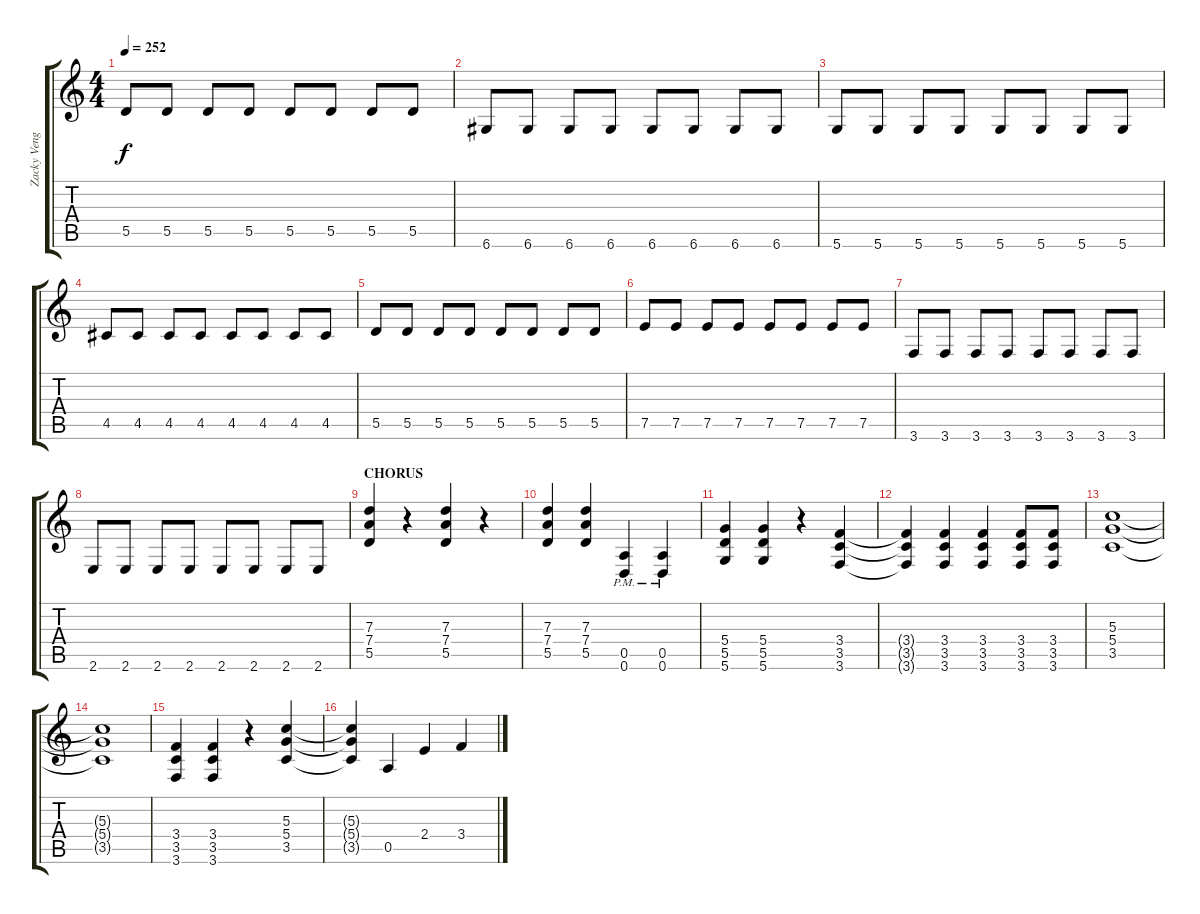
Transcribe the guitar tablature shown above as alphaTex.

\track ("Zacky Vengeance" "Zacky Veng") {instrument distortionguitar}
\staff {score tabs}
\tuning (E4 B3 G3 D3 A2 D2) {hide}
\ts (4 4)
\tempo 252
\clef g2
\ks c
5.5.8{dy f} 5.5.8 5.5.8 5.5.8 5.5.8 5.5.8 5.5.8 5.5.8 |
6.6.8 6.6.8 6.6.8 6.6.8 6.6.8 6.6.8 6.6.8 6.6.8 |
5.6.8 5.6.8 5.6.8 5.6.8 5.6.8 5.6.8 5.6.8 5.6.8 |
4.5.8 4.5.8 4.5.8 4.5.8 4.5.8 4.5.8 4.5.8 4.5.8 |
5.5.8 5.5.8 5.5.8 5.5.8 5.5.8 5.5.8 5.5.8 5.5.8 |
7.5.8 7.5.8 7.5.8 7.5.8 7.5.8 7.5.8 7.5.8 7.5.8 |
3.6.8 3.6.8 3.6.8 3.6.8 3.6.8 3.6.8 3.6.8 3.6.8 |
2.6.8 2.6.8 2.6.8 2.6.8 2.6.8 2.6.8 2.6.8 2.6.8 |
\section ("" "CHORUS")
(7.3 7.4 5.5).4 r.4 (7.3 7.4 5.5).4 r.4 |
(7.3 7.4 5.5).4 (7.3 7.4 5.5).4 (0.5{pm} 0.6{pm}).4 (0.5{pm} 0.6{pm}).4 |
(5.4 5.5 5.6).4 (5.4 5.5 5.6).4 r.4 (3.4 3.5 3.6).4 |
(3.4{t} 3.5{t} 3.6{t}).4 (3.4 3.5 3.6).4 (3.4 3.5 3.6).4 (3.4 3.5 3.6).8 (3.4 3.5 3.6).8 |
(5.3 5.4 3.5).1 |
(5.3{t} 5.4{t} 3.5{t}).1 |
(3.4 3.5 3.6).4 (3.4 3.5 3.6).4 r.4 (5.3 5.4 3.5).4 |
(5.3{t} 5.4{t} 3.5{t}).4 0.5.4 2.4.4 3.4.4
